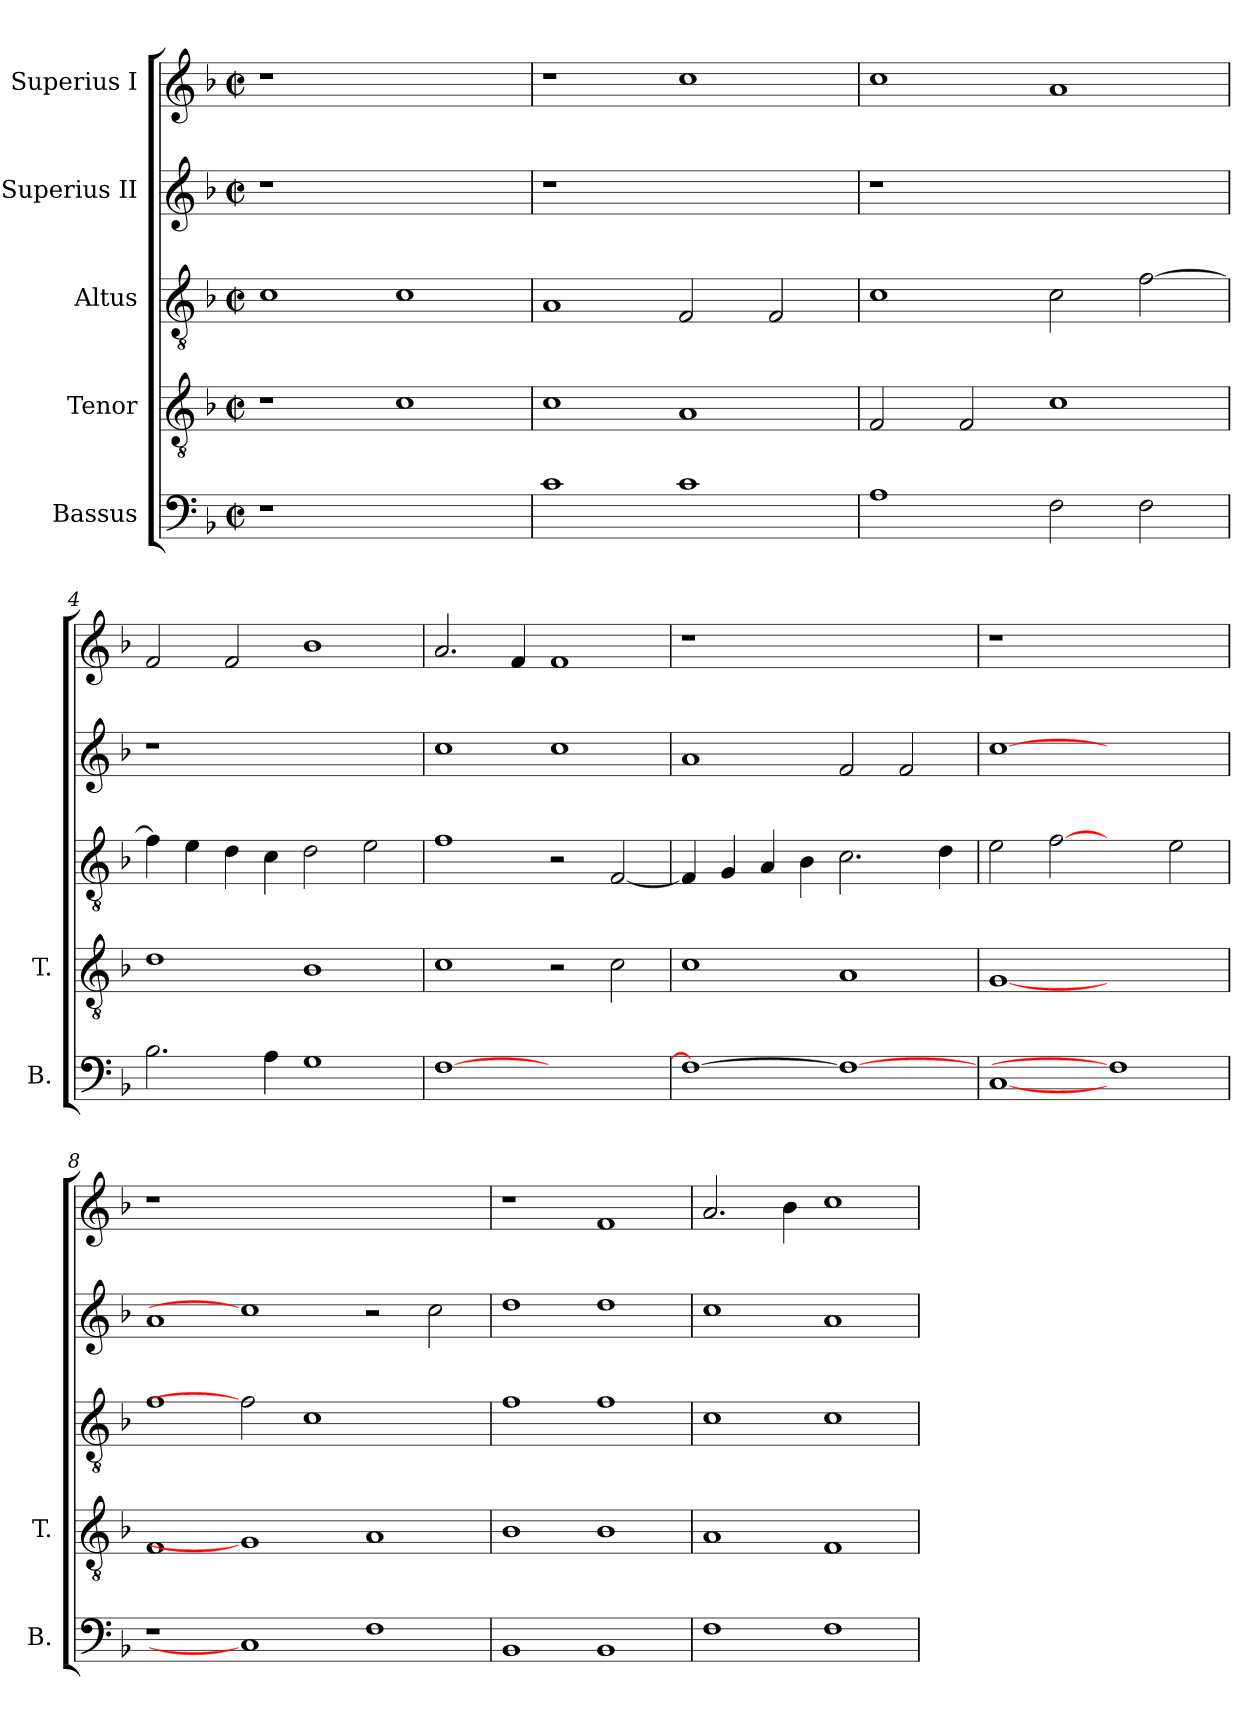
**kern	**kern	**kern	**kern	**kern
*part5	*part4	*part3	*part2	*part1
*staff5	*staff4	*staff3	*staff2	*staff1
*I"Bassus	*I"Tenor	*I"Altus	*I"Superius II	*I"Superius I
*I'B.	*I'T.	*	*	*
!!LO:PB:g=z
*clefF4	*clefGv2	*clefGv2	*clefG2	*clefG2
*	*ITrd7c12	*ITrd7c12	*	*
*k[b-]	*k[b-]	*k[b-]	*k[b-]	*k[b-]
*F:	*F:	*F:	*F:	*F:
*M2/2	*M2/2	*M2/2	*M2/2	*M2/2
*met(c|)	*met(c|)	*met(c|)	*met(c|)	*met(c|)
=1	=1	=1	=1	=1
!LO:N:vis=1	!	!	!LO:N:vis=1	!LO:N:vis=1
1r	1r	1Ci	1r	1r
1ryy	1Ci	1Ci	1ryy	1ryy
=2	=2	=2	=2	=2
!	!	!	!LO:N:vis=1	!
1ci	1Ci	1AAi	1r	1r
1ci	1AAi	2FFi/	1ryy	1cci
.	.	2FFi/	.	.
=3	=3	=3	=3	=3
!	!	!	!LO:N:vis=1	!
1Ai	2FFi/	1Ci	1r	1cci
.	2FFi/	.	.	.
2Fi\	1Ci	2Ci\	1ryy	1ai
2Fi\	.	[>2Fi\	.	.
=4	=4	=4	=4	=4
!	!	!	!LO:N:vis=1	!
2.B-i\	1Di	4Fi\]	1r	2fi/
.	.	4Ei\	.	.
.	.	4Di\	.	2fi/
4Ai\	.	4Ci\	.	.
1Gi	1BB-i	2Di\	1ryy	1b-i
.	.	2Ei\	.	.
=5	=5	=5	=5	=5
[>1Fi	1Ci	1Fi	1cci	2.ai/
.	.	.	.	4fi/
1ryy	2r	2r	1cci	1fi
.	2Ci\	[<2FFi/	.	.
!!LO:LB:g=z
=6	=6	=6	=6	=6
!	!	!	!	!LO:N:vis=1
1Fi_>	1Ci	4FFi/]	1ai	1r
.	.	4GGi/	.	.
.	.	4AAi/	.	.
.	.	4BB-i\	.	.
1Fi_	1AAi	2.Ci\	2fi/	1ryy
.	.	.	2fi/	.
.	.	4Di\	.	.
=7	=7	=7	=7	=7
!	!	!	!	!LO:N:vis=1
[1Ci	[1GGi	2Ei\	[1cci	1r
.	.	[2Fi	.	.
1Fi]	1ryy	2ryy	1ryy	1ryy
.	.	2Ei\	.	.
=8	=8	=8	=8	=8
!	!	!	!	!LO:N:vis=1
1r	1FFi	1Fi	1ai	1r
1Ci]	1GGi]	2Fi]	1cci]	0ryy
.	.	1Ci	.	.
1Fi	1AAi	.	2r	.
.	.	2ryy	2cci\	.
=9	=9	=9	=9	=9
1BB-i	1BB-i	1Fi	1ddi	1r
1BB-i	1BB-i	1Fi	1ddi	1fi
=10	=10	=10	=10	=10
1Fi	1AAi	1Ci	1cci	2.ai/
.	.	.	.	4b-i\
1Fi	1FFi	1Ci	1ai	1cci
=	=	=	=	=
*-	*-	*-	*-	*-
